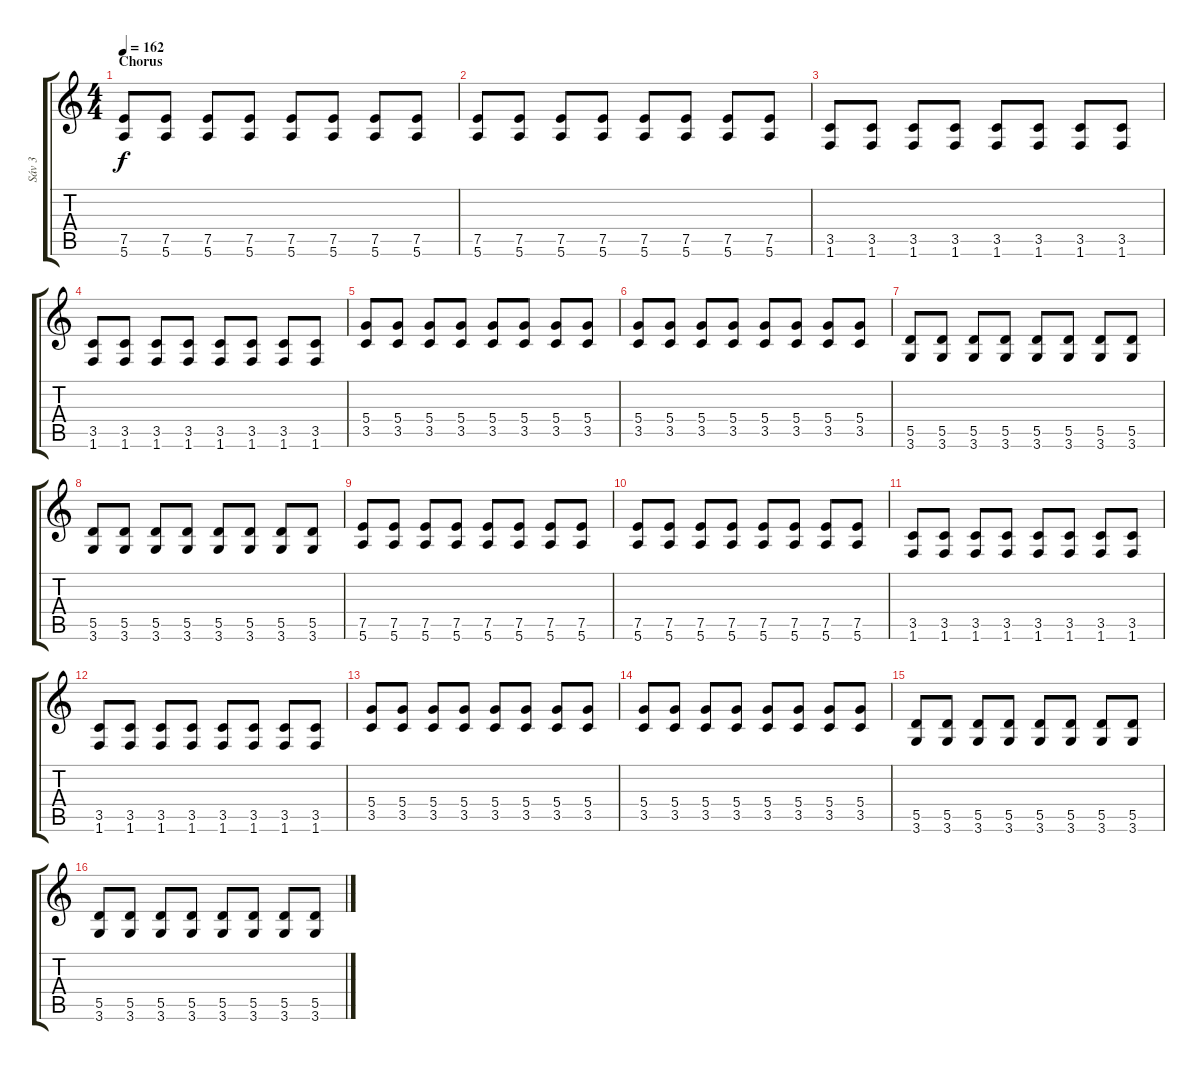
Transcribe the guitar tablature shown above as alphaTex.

\track ("Sáv 3" "Sáv 3") {instrument distortionguitar}
\staff {score tabs}
\tuning (E4 B3 G3 D3 A2 E2) {hide}
\ts (4 4)
\section ("" "Chorus")
\tempo 162
\clef g2
\ks c
(7.5 5.6).8{dy f} (7.5 5.6).8 (7.5 5.6).8 (7.5 5.6).8 (7.5 5.6).8 (7.5 5.6).8 (7.5 5.6).8 (7.5 5.6).8 |
(7.5 5.6).8 (7.5 5.6).8 (7.5 5.6).8 (7.5 5.6).8 (7.5 5.6).8 (7.5 5.6).8 (7.5 5.6).8 (7.5 5.6).8 |
(3.5 1.6).8 (3.5 1.6).8 (3.5 1.6).8 (3.5 1.6).8 (3.5 1.6).8 (3.5 1.6).8 (3.5 1.6).8 (3.5 1.6).8 |
(3.5 1.6).8 (3.5 1.6).8 (3.5 1.6).8 (3.5 1.6).8 (3.5 1.6).8 (3.5 1.6).8 (3.5 1.6).8 (3.5 1.6).8 |
(5.4 3.5).8 (5.4 3.5).8 (5.4 3.5).8 (5.4 3.5).8 (5.4 3.5).8 (5.4 3.5).8 (5.4 3.5).8 (5.4 3.5).8 |
(5.4 3.5).8 (5.4 3.5).8 (5.4 3.5).8 (5.4 3.5).8 (5.4 3.5).8 (5.4 3.5).8 (5.4 3.5).8 (5.4 3.5).8 |
(5.5 3.6).8 (5.5 3.6).8 (5.5 3.6).8 (5.5 3.6).8 (5.5 3.6).8 (5.5 3.6).8 (5.5 3.6).8 (5.5 3.6).8 |
(5.5 3.6).8 (5.5 3.6).8 (5.5 3.6).8 (5.5 3.6).8 (5.5 3.6).8 (5.5 3.6).8 (5.5 3.6).8 (5.5 3.6).8 |
(7.5 5.6).8 (7.5 5.6).8 (7.5 5.6).8 (7.5 5.6).8 (7.5 5.6).8 (7.5 5.6).8 (7.5 5.6).8 (7.5 5.6).8 |
(7.5 5.6).8 (7.5 5.6).8 (7.5 5.6).8 (7.5 5.6).8 (7.5 5.6).8 (7.5 5.6).8 (7.5 5.6).8 (7.5 5.6).8 |
(3.5 1.6).8 (3.5 1.6).8 (3.5 1.6).8 (3.5 1.6).8 (3.5 1.6).8 (3.5 1.6).8 (3.5 1.6).8 (3.5 1.6).8 |
(3.5 1.6).8 (3.5 1.6).8 (3.5 1.6).8 (3.5 1.6).8 (3.5 1.6).8 (3.5 1.6).8 (3.5 1.6).8 (3.5 1.6).8 |
(5.4 3.5).8 (5.4 3.5).8 (5.4 3.5).8 (5.4 3.5).8 (5.4 3.5).8 (5.4 3.5).8 (5.4 3.5).8 (5.4 3.5).8 |
(5.4 3.5).8 (5.4 3.5).8 (5.4 3.5).8 (5.4 3.5).8 (5.4 3.5).8 (5.4 3.5).8 (5.4 3.5).8 (5.4 3.5).8 |
(5.5 3.6).8 (5.5 3.6).8 (5.5 3.6).8 (5.5 3.6).8 (5.5 3.6).8 (5.5 3.6).8 (5.5 3.6).8 (5.5 3.6).8 |
(5.5 3.6).8 (5.5 3.6).8 (5.5 3.6).8 (5.5 3.6).8 (5.5 3.6).8 (5.5 3.6).8 (5.5 3.6).8 (5.5 3.6).8
